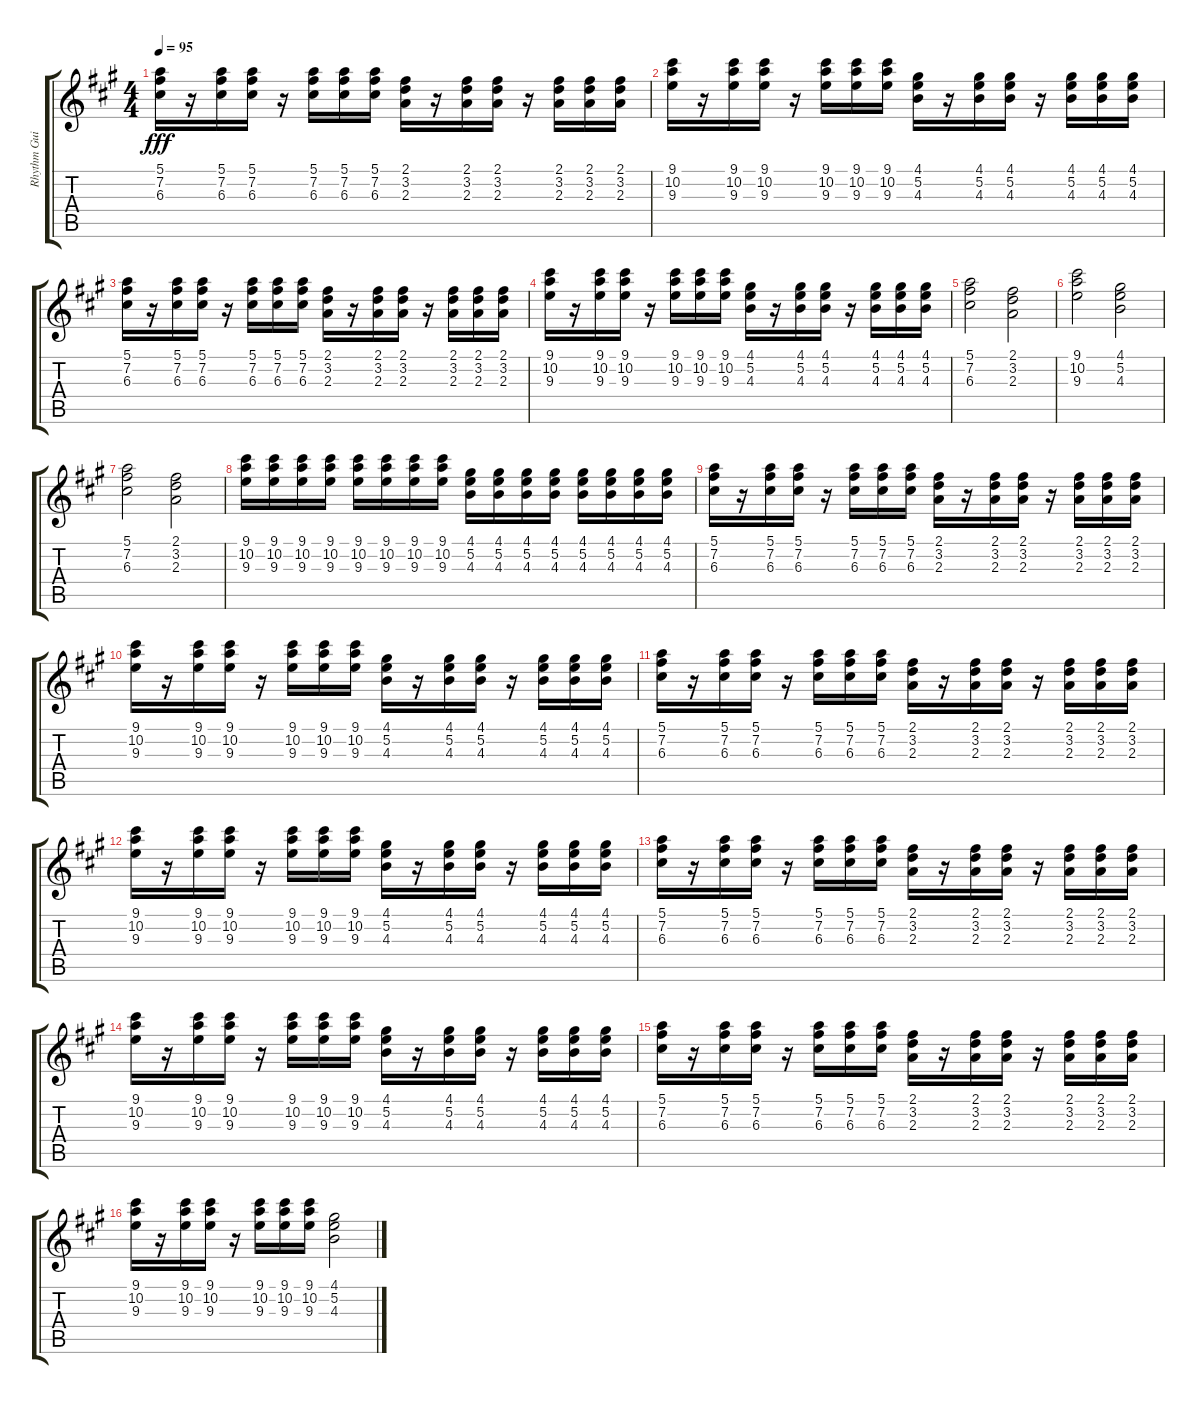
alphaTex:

\track ("Rhythm Guitar" "Rhythm Gui") {instrument distortionguitar}
\staff {score tabs}
\tuning (E4 B3 G3 D3 A2 E2) {hide}
\ts (4 4)
\tempo 95
\clef g2
\ks a
(5.1 7.2 6.3).16{dy fff} r.16 (5.1 7.2 6.3).16 (5.1 7.2 6.3).16 r.16 (5.1 7.2 6.3).16 (5.1 7.2 6.3).16 (5.1 7.2 6.3).16 (2.1 3.2 2.3).16 r.16 (2.1 3.2 2.3).16 (2.1 3.2 2.3).16 r.16 (2.1 3.2 2.3).16 (2.1 3.2 2.3).16 (2.1 3.2 2.3).16 |
(9.1 10.2 9.3).16 r.16 (9.1 10.2 9.3).16 (9.1 10.2 9.3).16 r.16 (9.1 10.2 9.3).16 (9.1 10.2 9.3).16 (9.1 10.2 9.3).16 (4.1 5.2 4.3).16 r.16 (4.1 5.2 4.3).16 (4.1 5.2 4.3).16 r.16 (4.1 5.2 4.3).16 (4.1 5.2 4.3).16 (4.1 5.2 4.3).16 |
(5.1 7.2 6.3).16 r.16 (5.1 7.2 6.3).16 (5.1 7.2 6.3).16 r.16 (5.1 7.2 6.3).16 (5.1 7.2 6.3).16 (5.1 7.2 6.3).16 (2.1 3.2 2.3).16 r.16 (2.1 3.2 2.3).16 (2.1 3.2 2.3).16 r.16 (2.1 3.2 2.3).16 (2.1 3.2 2.3).16 (2.1 3.2 2.3).16 |
(9.1 10.2 9.3).16 r.16 (9.1 10.2 9.3).16 (9.1 10.2 9.3).16 r.16 (9.1 10.2 9.3).16 (9.1 10.2 9.3).16 (9.1 10.2 9.3).16 (4.1 5.2 4.3).16 r.16 (4.1 5.2 4.3).16 (4.1 5.2 4.3).16 r.16 (4.1 5.2 4.3).16 (4.1 5.2 4.3).16 (4.1 5.2 4.3).16 |
(5.1 7.2 6.3).2 (2.1 3.2 2.3).2 |
(9.1 10.2 9.3).2 (4.1 5.2 4.3).2 |
(5.1 7.2 6.3).2 (2.1 3.2 2.3).2 |
(9.1 10.2 9.3).16 (9.1 10.2 9.3).16 (9.1 10.2 9.3).16 (9.1 10.2 9.3).16 (9.1 10.2 9.3).16 (9.1 10.2 9.3).16 (9.1 10.2 9.3).16 (9.1 10.2 9.3).16 (4.1 5.2 4.3).16 (4.1 5.2 4.3).16 (4.1 5.2 4.3).16 (4.1 5.2 4.3).16 (4.1 5.2 4.3).16 (4.1 5.2 4.3).16 (4.1 5.2 4.3).16 (4.1 5.2 4.3).16 |
(5.1 7.2 6.3).16 r.16 (5.1 7.2 6.3).16 (5.1 7.2 6.3).16 r.16 (5.1 7.2 6.3).16 (5.1 7.2 6.3).16 (5.1 7.2 6.3).16 (2.1 3.2 2.3).16 r.16 (2.1 3.2 2.3).16 (2.1 3.2 2.3).16 r.16 (2.1 3.2 2.3).16 (2.1 3.2 2.3).16 (2.1 3.2 2.3).16 |
(9.1 10.2 9.3).16 r.16 (9.1 10.2 9.3).16 (9.1 10.2 9.3).16 r.16 (9.1 10.2 9.3).16 (9.1 10.2 9.3).16 (9.1 10.2 9.3).16 (4.1 5.2 4.3).16 r.16 (4.1 5.2 4.3).16 (4.1 5.2 4.3).16 r.16 (4.1 5.2 4.3).16 (4.1 5.2 4.3).16 (4.1 5.2 4.3).16 |
(5.1 7.2 6.3).16 r.16 (5.1 7.2 6.3).16 (5.1 7.2 6.3).16 r.16 (5.1 7.2 6.3).16 (5.1 7.2 6.3).16 (5.1 7.2 6.3).16 (2.1 3.2 2.3).16 r.16 (2.1 3.2 2.3).16 (2.1 3.2 2.3).16 r.16 (2.1 3.2 2.3).16 (2.1 3.2 2.3).16 (2.1 3.2 2.3).16 |
(9.1 10.2 9.3).16 r.16 (9.1 10.2 9.3).16 (9.1 10.2 9.3).16 r.16 (9.1 10.2 9.3).16 (9.1 10.2 9.3).16 (9.1 10.2 9.3).16 (4.1 5.2 4.3).16 r.16 (4.1 5.2 4.3).16 (4.1 5.2 4.3).16 r.16 (4.1 5.2 4.3).16 (4.1 5.2 4.3).16 (4.1 5.2 4.3).16 |
(5.1 7.2 6.3).16 r.16 (5.1 7.2 6.3).16 (5.1 7.2 6.3).16 r.16 (5.1 7.2 6.3).16 (5.1 7.2 6.3).16 (5.1 7.2 6.3).16 (2.1 3.2 2.3).16 r.16 (2.1 3.2 2.3).16 (2.1 3.2 2.3).16 r.16 (2.1 3.2 2.3).16 (2.1 3.2 2.3).16 (2.1 3.2 2.3).16 |
(9.1 10.2 9.3).16 r.16 (9.1 10.2 9.3).16 (9.1 10.2 9.3).16 r.16 (9.1 10.2 9.3).16 (9.1 10.2 9.3).16 (9.1 10.2 9.3).16 (4.1 5.2 4.3).16 r.16 (4.1 5.2 4.3).16 (4.1 5.2 4.3).16 r.16 (4.1 5.2 4.3).16 (4.1 5.2 4.3).16 (4.1 5.2 4.3).16 |
(5.1 7.2 6.3).16 r.16 (5.1 7.2 6.3).16 (5.1 7.2 6.3).16 r.16 (5.1 7.2 6.3).16 (5.1 7.2 6.3).16 (5.1 7.2 6.3).16 (2.1 3.2 2.3).16 r.16 (2.1 3.2 2.3).16 (2.1 3.2 2.3).16 r.16 (2.1 3.2 2.3).16 (2.1 3.2 2.3).16 (2.1 3.2 2.3).16 |
(9.1 10.2 9.3).16 r.16 (9.1 10.2 9.3).16 (9.1 10.2 9.3).16 r.16 (9.1 10.2 9.3).16 (9.1 10.2 9.3).16 (9.1 10.2 9.3).16 (4.1 5.2 4.3).2
